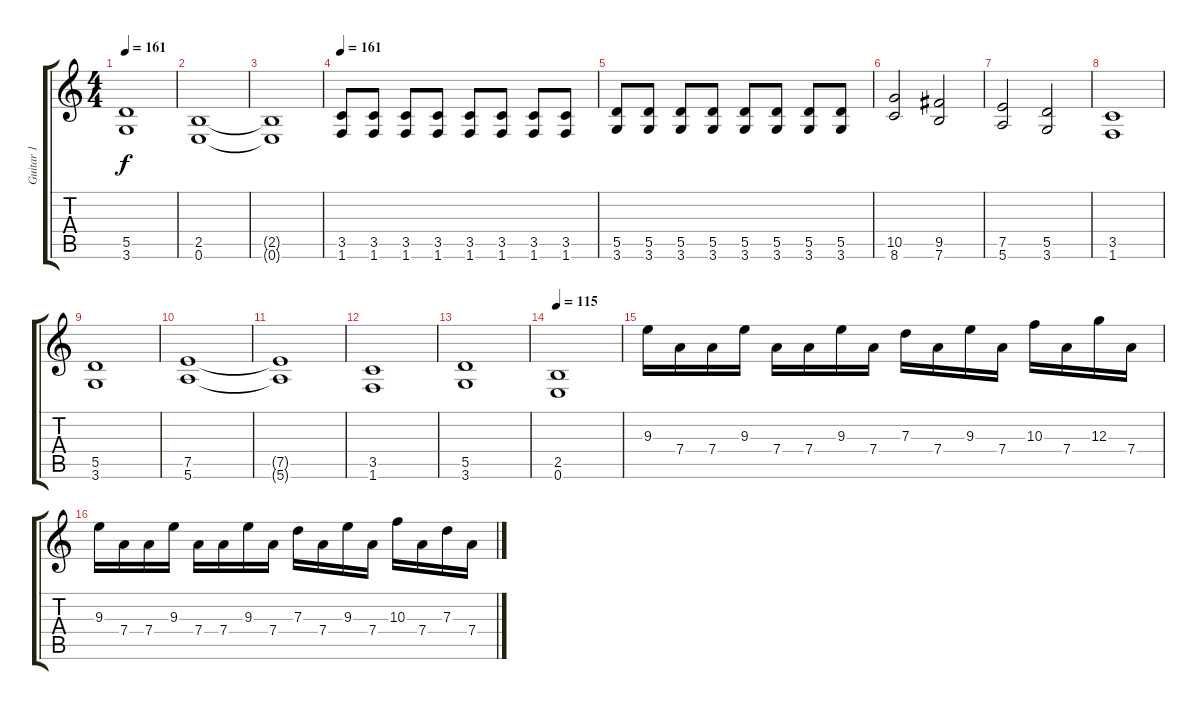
\track ("Guitar 1" "Guitar 1") {instrument overdrivenguitar}
\staff {score tabs}
\tuning (E4 B3 G3 D3 A2 E2) {hide}
\ts (4 4)
\tempo 161
\clef g2
\ks c
(5.5{t} 3.6{t}).1{dy f} |
(2.5 0.6).1 |
(2.5{t} 0.6{t}).1 |
\tempo 161
(3.5 1.6).8 (3.5 1.6).8 (3.5 1.6).8 (3.5 1.6).8 (3.5 1.6).8 (3.5 1.6).8 (3.5 1.6).8 (3.5 1.6).8 |
(5.5 3.6).8 (5.5 3.6).8 (5.5 3.6).8 (5.5 3.6).8 (5.5 3.6).8 (5.5 3.6).8 (5.5 3.6).8 (5.5 3.6).8 |
(10.5 8.6).2 (9.5 7.6).2 |
(7.5 5.6).2 (5.5 3.6).2 |
(3.5 1.6).1 |
(5.5 3.6).1 |
(7.5 5.6).1 |
(7.5{t} 5.6{t}).1 |
(3.5 1.6).1 |
(5.5 3.6).1 |
\tempo 115
(2.5 0.6).1 |
9.3.16 7.4.16 7.4.16 9.3.16 7.4.16 7.4.16 9.3.16 7.4.16 7.3.16 7.4.16 9.3.16 7.4.16 10.3.16 7.4.16 12.3.16 7.4.16 |
9.3.16 7.4.16 7.4.16 9.3.16 7.4.16 7.4.16 9.3.16 7.4.16 7.3.16 7.4.16 9.3.16 7.4.16 10.3.16 7.4.16 7.3.16 7.4.16
